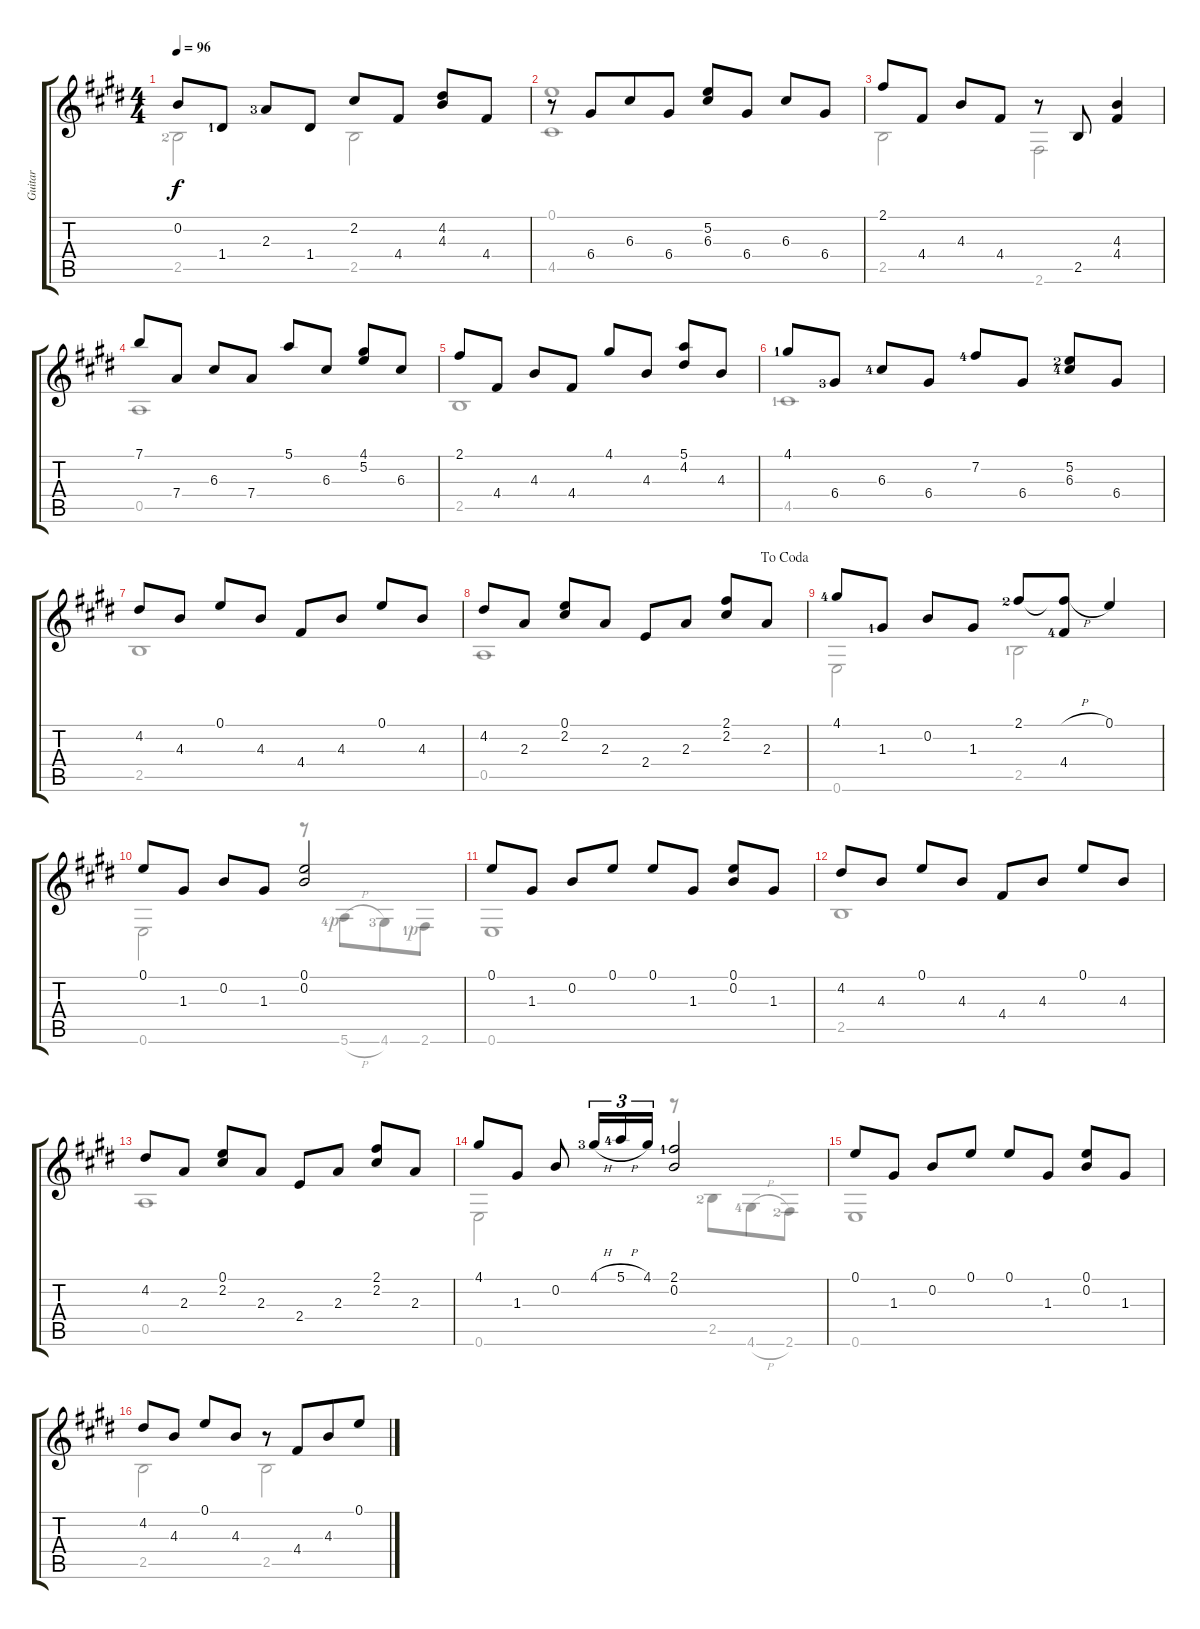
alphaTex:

\track ("Guitar" "Guitar") {instrument acousticguitarnylon}
\staff {score tabs}
\tuning (E4 B3 G3 D3 A2 E2) {hide}
\voice
\ts (4 4)
\tempo 96
\clef g2
\ks e
0.2.8{dy f} 1.4{lf 2}.8 2.3{lf 4}.8 1.4.8 2.2.8 4.4.8 (4.2 4.3).8 4.4.8 |
r.8 6.4.8{beam merge} 6.3.8 6.4.8 (5.2 6.3).8 6.4.8 6.3.8 6.4.8 |
2.1.8 4.4.8 4.3.8 4.4.8 r.8 2.5.8 (4.3 4.4).4 |
7.1.8 7.4.8 6.3.8 7.4.8 5.1.8 6.3.8 (4.1 5.2).8 6.3.8 |
2.1.8 4.4.8 4.3.8 4.4.8 4.1.8 4.3.8 (5.1 4.2).8 4.3.8 |
4.1{lf 2}.8 6.4{lf 4}.8 6.3{lf 5}.8 6.4.8 7.2{lf 5}.8 6.4.8 (5.2{lf 3} 6.3{lf 5}).8 6.4.8 |
4.2.8 4.3.8 0.1.8 4.3.8 4.4.8 4.3.8 0.1.8 4.3.8 |
\jump dacoda
4.2.8 2.3.8 (0.1 2.2).8 2.3.8 2.4.8 2.3.8 (2.1 2.2).8 2.3.8 |
4.1{lf 5}.8 1.3{lf 2}.8 0.2.8 1.3.8 2.1{lf 3}.8 (2.1{h t} 4.4{lf 5}).8 0.1.4 |
0.1.8 1.3.8 0.2.8 1.3.8 (0.1 0.2).2 |
0.1.8 1.3.8 0.2.8 0.1.8 0.1.8 1.3.8 (0.1 0.2).8 1.3.8 |
4.2.8 4.3.8 0.1.8 4.3.8 4.4.8 4.3.8 0.1.8 4.3.8 |
4.2.8 2.3.8 (0.1 2.2).8 2.3.8 2.4.8 2.3.8 (2.1 2.2).8 2.3.8 |
4.1.8 1.3.8 0.2.8 4.1{h lf 4}.16{tu (3 2)} 5.1{h lf 5}.16{tu (3 2)} 4.1.16{tu (3 2)} (2.1{lf 2} 0.2).2 |
0.1.8 1.3.8 0.2.8 0.1.8 0.1.8 1.3.8 (0.1 0.2).8 1.3.8 |
4.2.8 4.3.8 0.1.8 4.3.8 r.8 4.4.8{beam merge} 4.3.8 0.1.8
\voice
\clef g2
\ottava regular
\simile none
\ks e
2.5{lf 3}.2{dy f} 2.5.2 |
(0.1 4.5).1 |
2.5.2 2.6.2 |
0.5.1 |
2.5.1 |
4.5{lf 2}.1 |
2.5.1 |
0.5.1 |
0.6.2 2.5{lf 2}.2 |
0.6.2 r.8 5.6{h lf 5 rf 1}.8{beam merge} 4.6{lf 4}.8 2.6{lf 2 rf 1}.8 |
0.6.1 |
2.5.1 |
0.5.1 |
0.6.2 r.8 2.5{lf 3}.8{beam merge} 4.6{h lf 5}.8 2.6{lf 3}.8 |
0.6.1 |
2.5.2 2.5.2
